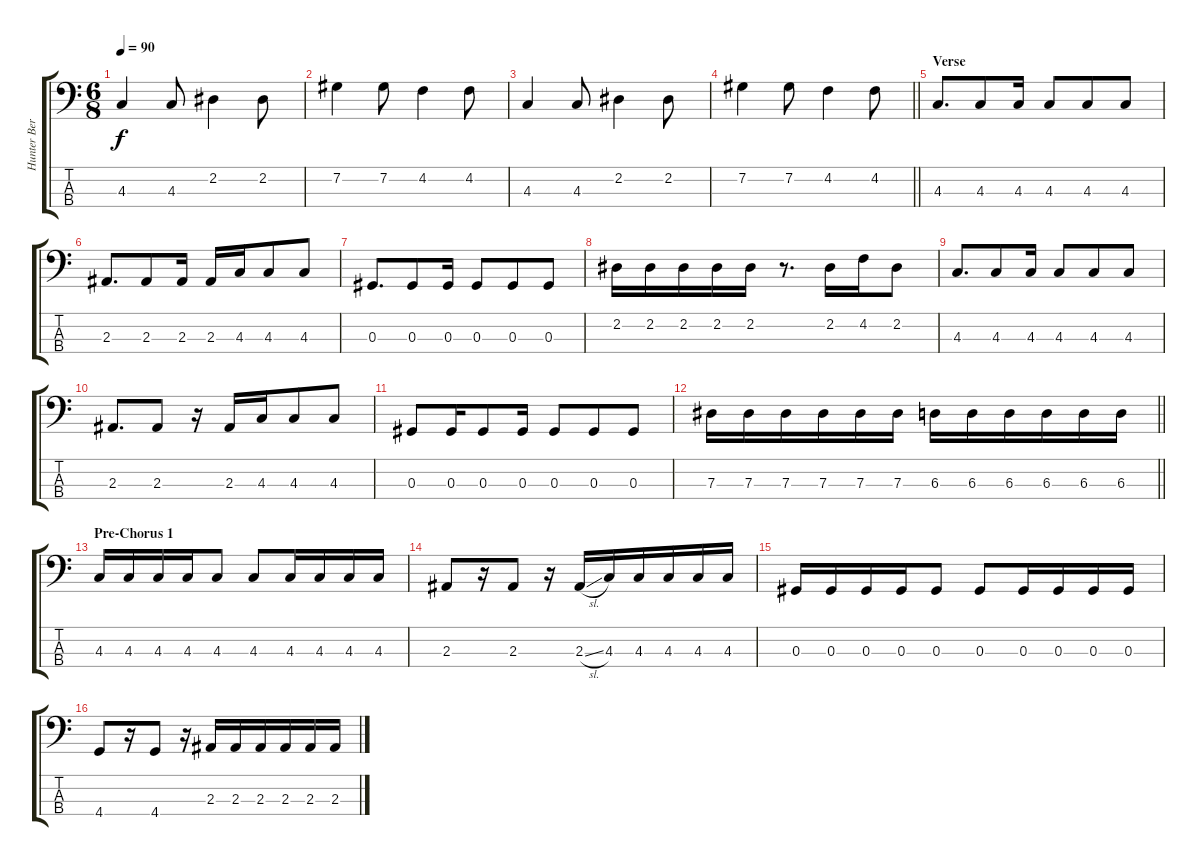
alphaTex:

\track ("Hunter Bergan" "Hunter Ber") {instrument electricbasspick}
\staff {score tabs}
\tuning (Gb2 Db2 Ab1 Eb1) {hide}
\ts (6 8)
\tempo 90
\clef f4
\ks c
4.3.4{dy f} 4.3.8 2.2.4 2.2.8 |
7.2.4 7.2.8 4.2.4 4.2.8 |
4.3.4 4.3.8 2.2.4 2.2.8 |
\barLineRight lightlight
7.2.4 7.2.8 4.2.4 4.2.8 |
\section ("" "Verse")
4.3.8{d} 4.3.8 4.3.16 4.3.8 4.3.8 4.3.8 |
2.3.8{d} 2.3.8 2.3.16 2.3.16 4.3.16 4.3.8 4.3.8 |
0.3.8{d} 0.3.8 0.3.16 0.3.8 0.3.8 0.3.8 |
2.2.16 2.2.16 2.2.16 2.2.16 2.2.16 r.8{d} 2.2.16 4.2.16 2.2.8 |
4.3.8{d} 4.3.8 4.3.16 4.3.8 4.3.8 4.3.8 |
2.3.8{d} 2.3.8 r.16 2.3.16 4.3.16 4.3.8 4.3.8 |
0.3.8 0.3.16 0.3.8 0.3.16 0.3.8 0.3.8 0.3.8 |
\barLineRight lightlight
7.3.16 7.3.16 7.3.16 7.3.16 7.3.16 7.3.16 6.3.16 6.3.16 6.3.16 6.3.16 6.3.16 6.3.16 |
\section ("" "Pre-Chorus 1")
4.3.16 4.3.16 4.3.16 4.3.16 4.3.8 4.3.8 4.3.16 4.3.16 4.3.16 4.3.16 |
2.3.8 r.16 2.3.8 r.16 2.3{sl}.16 4.3.16 4.3.16 4.3.16 4.3.16 4.3.16 |
0.3.16 0.3.16 0.3.16 0.3.16 0.3.8 0.3.8 0.3.16 0.3.16 0.3.16 0.3.16 |
4.4.8 r.16 4.4.8 r.16 2.3.16 2.3.16 2.3.16 2.3.16 2.3.16 2.3.16
